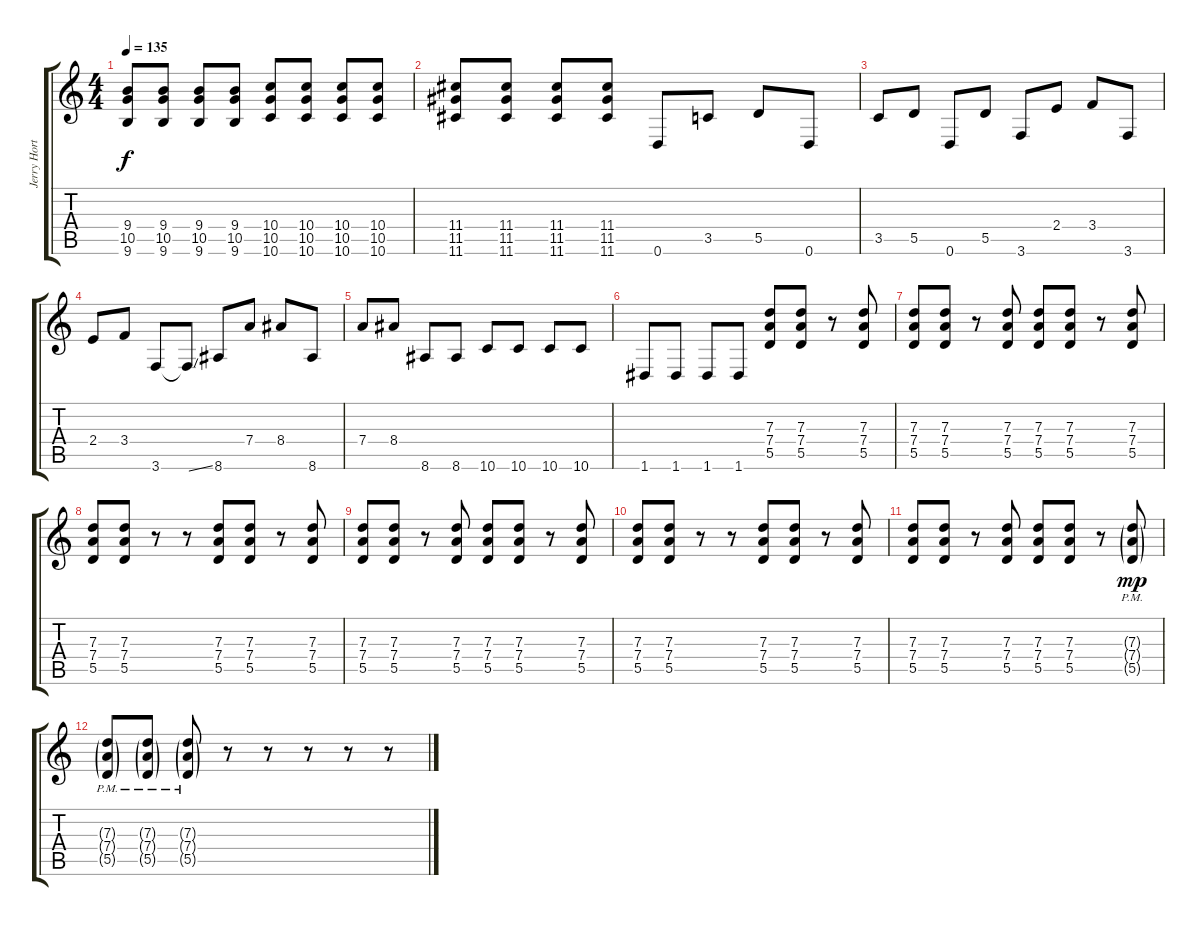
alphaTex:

\track ("Jerry Horton G1" "Jerry Hort") {instrument distortionguitar}
\staff {score tabs}
\tuning (E4 B3 G3 D3 A2 D2) {hide}
\ts (4 4)
\tempo 135
\clef g2
\ks c
(9.4{t} 10.5{t} 9.6{t}).8{dy f} (9.4 10.5 9.6).8 (9.4 10.5 9.6).8 (9.4 10.5 9.6).8 (10.4 10.5 10.6).8 (10.4 10.5 10.6).8 (10.4 10.5 10.6).8 (10.4 10.5 10.6).8 |
(11.4 11.5 11.6).8 (11.4 11.5 11.6).8 (11.4 11.5 11.6).8 (11.4 11.5 11.6).8 0.6.8 3.5.8 5.5.8 0.6.8 |
3.5.8 5.5.8 0.6.8 5.5.8 3.6.8 2.4.8 3.4.8 3.6.8 |
2.4.8 3.4.8 3.6.8 3.6{ss t}.8 8.6.8 7.4.8 8.4.8 8.6.8 |
7.4.8 8.4.8 8.6.8 8.6.8 10.6.8 10.6.8 10.6.8 10.6.8 |
1.6.8 1.6.8 1.6.8 1.6.8 (7.3 7.4 5.5).8 (7.3 7.4 5.5).8 r.8 (7.3 7.4 5.5).8 |
(7.3 7.4 5.5).8 (7.3 7.4 5.5).8 r.8 (7.3 7.4 5.5).8 (7.3 7.4 5.5).8 (7.3 7.4 5.5).8 r.8 (7.3 7.4 5.5).8 |
(7.3 7.4 5.5).8 (7.3 7.4 5.5).8 r.8 r.8 (7.3 7.4 5.5).8 (7.3 7.4 5.5).8 r.8 (7.3 7.4 5.5).8 |
(7.3 7.4 5.5).8 (7.3 7.4 5.5).8 r.8 (7.3 7.4 5.5).8 (7.3 7.4 5.5).8 (7.3 7.4 5.5).8 r.8 (7.3 7.4 5.5).8 |
(7.3 7.4 5.5).8 (7.3 7.4 5.5).8 r.8 r.8 (7.3 7.4 5.5).8 (7.3 7.4 5.5).8 r.8 (7.3 7.4 5.5).8 |
(7.3 7.4 5.5).8 (7.3 7.4 5.5).8 r.8 (7.3 7.4 5.5).8 (7.3 7.4 5.5).8 (7.3 7.4 5.5).8 r.8 (7.3{g pm} 7.4{g pm} 5.5{g pm}).8{dy mp} |
(7.3{g pm} 7.4{g pm} 5.5{g pm}).8 (7.3{g pm} 7.4{g pm} 5.5{g pm}).8 (7.3{g pm} 7.4{g pm} 5.5{g pm}).8 r.8 r.8 r.8 r.8 r.8
